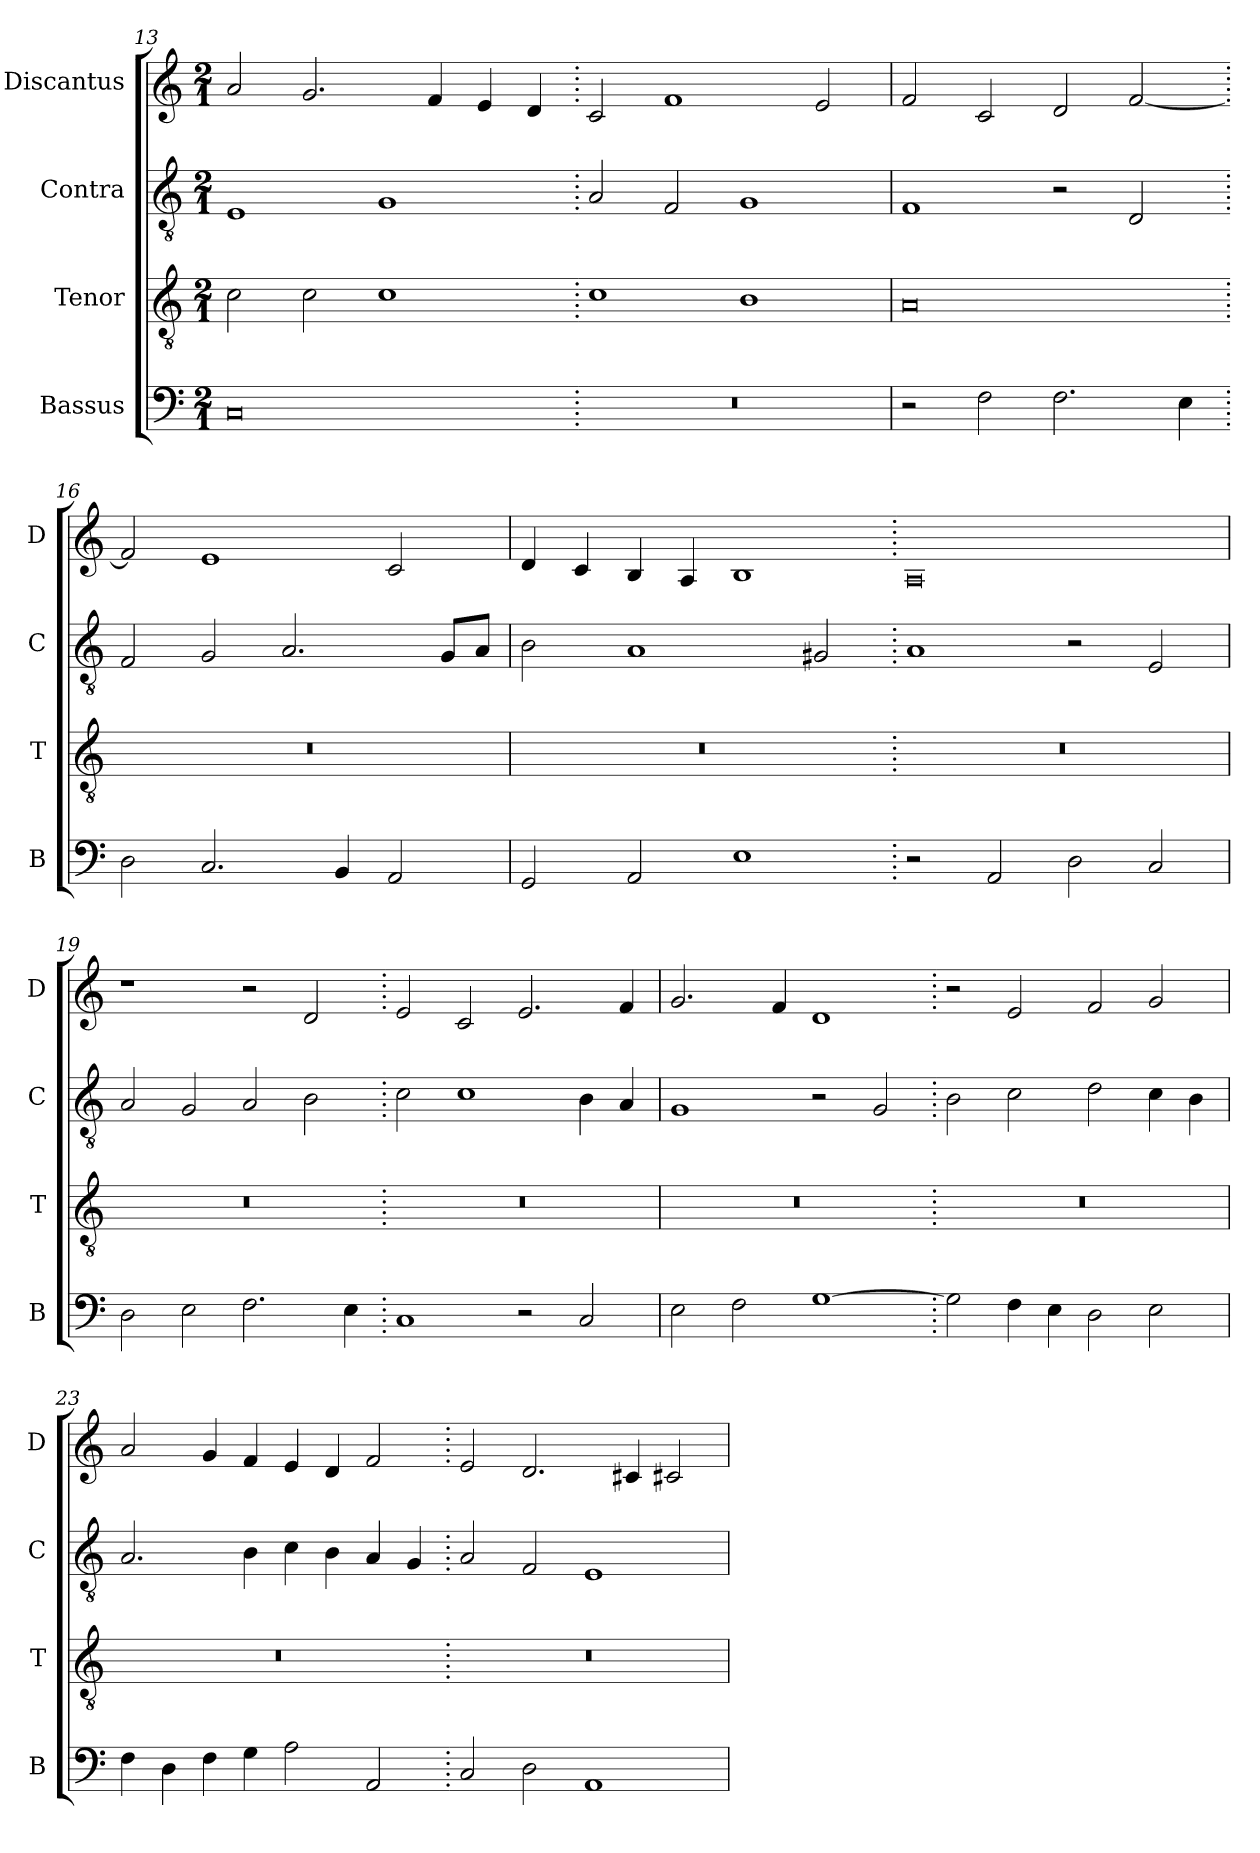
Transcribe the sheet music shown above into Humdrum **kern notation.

**kern	**kern	**kern	**kern
*part4	*part3	*part2	*part1
*staff4	*staff3	*staff2	*staff1
*I"Bassus	*I"Tenor	*I"Contra	*I"Discantus
*I'B	*I'T	*I'C	*I'D
*clefF4	*clefGv2	*clefGv2	*clefG2
*k[]	*k[]	*k[]	*k[]
*M2/1	*M2/1	*M2/1	*M2/1
=13	=13	=13	=13
0C	2c\	1E	2a/
.	2c\	.	2.g/
.	1c	1G	.
.	.	.	4f/
.	.	.	4e/
.	.	.	4d/
=14.	=14.	=14.	=14.
0r	1c	2A/	2c/
.	.	2F/	1f
.	1B	1G	.
.	.	.	2e/
=15	=15	=15	=15
2r	0A	1F	2f/
2F\	.	.	2c/
2.F\	.	2r	2d/
.	.	2D/	[2f/
4E\	.	.	.
=16.	=16.	=16.	=16.
2D\	0r	2F/	2f/]
2.C/	.	2G/	1e
.	.	2.A/	.
4BB/	.	.	.
2AA/	.	.	2c/
.	.	8G/L	.
.	.	8A/J	.
=17	=17	=17	=17
2GG/	0r	2B\	4d/
.	.	.	4c/
2AA/	.	1A	4B/
.	.	.	4A/
1E	.	.	1B
.	.	2G#X/	.
=18.	=18.	=18.	=18.
2r	0r	1A	0A
2AA/	.	.	.
2D\	.	2r	.
2C/	.	2E/	.
=19	=19	=19	=19
2D\	0r	2A/	1r
2E\	.	2G/	.
2.F\	.	2A/	2r
.	.	2B\	2d/
4E\	.	.	.
=20.	=20.	=20.	=20.
1C	0r	2c\	2e/
.	.	1c	2c/
2r	.	.	2.e/
2C/	.	4B\	.
.	.	4A/	4f/
=21	=21	=21	=21
2E\	0r	1G	2.g/
2F\	.	.	.
.	.	.	4f/
[1G	.	2r	1d
.	.	2G/	.
=22.	=22.	=22.	=22.
2G\]	0r	2B\	2r
4F\	.	2c\	2e/
4E\	.	.	.
2D\	.	2d\	2f/
2E\	.	4c\	2g/
.	.	4B\	.
=23	=23	=23	=23
4F\	0r	2.A/	2a/
4D\	.	.	.
4F\	.	.	4g/
4G\	.	4B\	4f/
2A\	.	4c\	4e/
.	.	4B\	4d/
2AA/	.	4A/	2f/
.	.	4G/	.
=24.	=24.	=24.	=24.
2C/	0r	2A/	2e/
2D\	.	2F/	2.d/
1AA	.	1E	.
.	.	.	4c#X/
.	.	.	2c#X/
=	=	=	=
*-	*-	*-	*-
